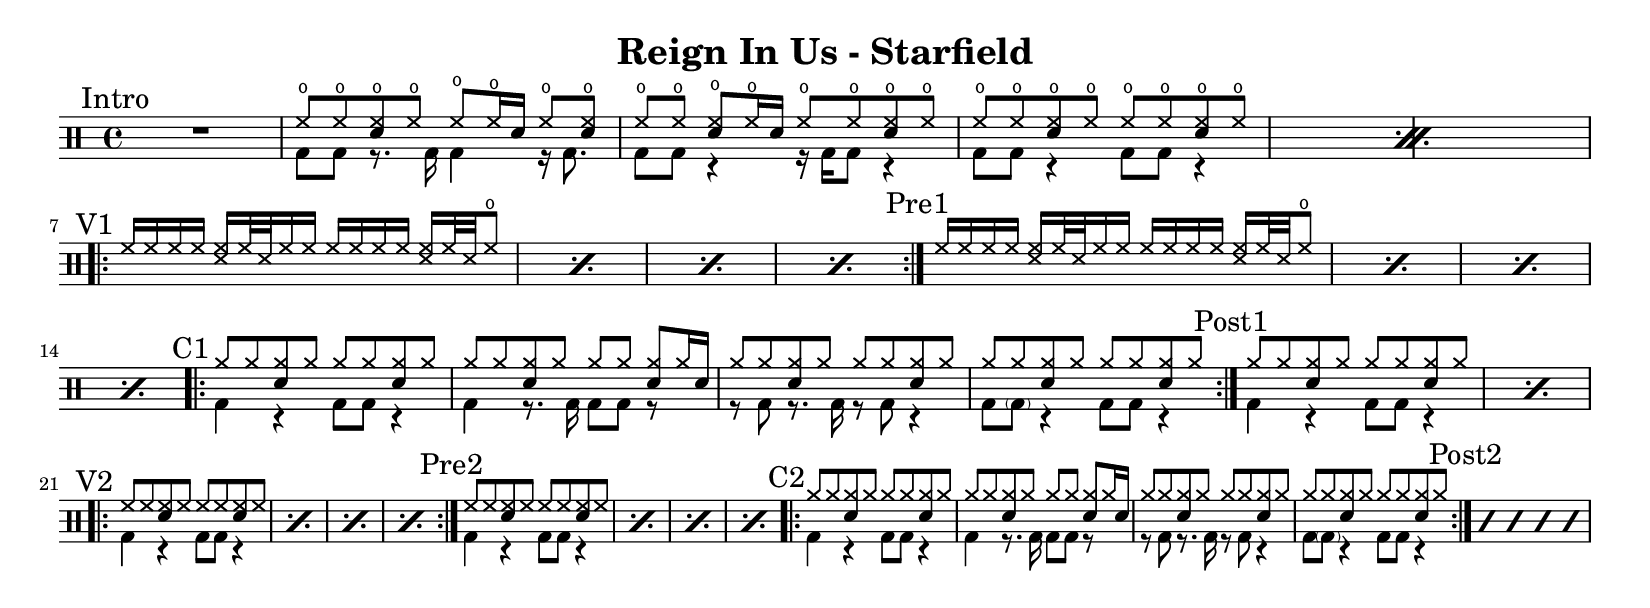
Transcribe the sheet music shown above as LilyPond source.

\version "2.14.2"

\include "english.ly"

\paper {
  paper-height = 8.5\in
  paper-width = 11\in
  indent = #0
}

% Commonly used voices

myDrumVoiceHiHatEigthsSnareTwoAndFour = \drummode {
  hh8 hh <hh sn> hh hh hh <hh sn> hh
}

myDrumVoiceRideEigthsSnareTwoAndFour = \drummode {
  cymr8 cymr <cymr sn> cymr cymr cymr <cymr sn> cymr
}

myDrumVoiceHiHatOpenEigthsSnareTwoAndFour = \drummode {
  hho8 hho <hho sn> hho hho hho <hho sn> hho
}

% Fills

pushSlash = {
  \override NoteHead #'style = #'slash
  \override Stem #'transparent = ##t
}

popSlash = {
  \revert NoteHead #'style
  \revert Stem #'transparent
}

myDrumVoiceFillOneCount = {
  \pushSlash d4 \popSlash
}

myDrumVoiceFillTwoCounts = {
  \pushSlash d4 d \popSlash
}

myDrumVoiceFillThreeCounts = {
  \pushSlash d4 d d \popSlash
}

myDrumVoiceFillFourCounts = {
  \pushSlash d4 d d d \popSlash
}


\header {
  title = \markup { "Reign In Us - Starfield" }
}

myVerseOnePattern = \drummode {
  <<
    {
      hh16 hh hh hh
      <hh ss>16 hh32 ss32 hh16 hh
      hh16 hh hh hh
      <hh ss>16 hh32 ss32 hho8
    } \\ {
    }
  >>
}

myChorusPattern = \drummode {
  <<
    {
      \myDrumVoiceRideEigthsSnareTwoAndFour
    } \\ {
      bd4 r4 bd8 bd8 r4
    }
  >>
  <<
    {
      cymr8 cymr <cymr sn> cymr cymr cymr <cymr sn> cymr16 sn16
    } \\ {
      bd4 r8. bd16 bd8 bd8 r8
    }
  >>
  <<
    {
      \myDrumVoiceRideEigthsSnareTwoAndFour
    } \\ {
      r8 bd8 r8. bd16 r8 bd8 r4
    }
  >>
  <<
    {
      \myDrumVoiceRideEigthsSnareTwoAndFour
    } \\ {
      bd8 <\parenthesize bd>8 r4 bd8 bd r4
    }
  >>
}

myChorusMovement = {
  \repeat volta 2
  \myChorusPattern
}

myVerseTwoPattern = \drummode {
  <<
    {
      \myDrumVoiceHiHatEigthsSnareTwoAndFour
    } \\ {
      bd4 r4 bd8 bd8 r4
    }
  >>
}

\score {
  <<
    \compressFullBarRests
    \new DrumStaff <<
      \new DrumVoice = "1" { s1 }
      \new DrumVoice = "2" { s1 }
      \drummode {
        \time 4/4
        
        \mark "Intro"
        R1
        <<
          {
            hho8 hho <hho sn> hho hho hho16 sn16 hho8 <hho sn>
          } \\ {
            bd8 bd r8. bd16 bd4 r16 bd8.
          }
        >>
        \repeat percent 2 {
          <<
            {
              hho8 hho <hho sn> hho16 sn16 hho8 hho <hho sn> hho
            } \\ {
              bd8 bd r4 r16 bd16 bd8 r4
            }
          >>
          <<
            {
              \myDrumVoiceHiHatOpenEigthsSnareTwoAndFour
            } \\ {
              bd8 bd r4 bd8 bd r4
            }
          >>
        }
        \break
        
        \mark "V1"
        \repeat volta 2
        \repeat percent 4
        \myVerseOnePattern
        
        \mark "Pre1"
        \repeat percent 4
        \myVerseOnePattern
        
        \mark "C1"
        \myChorusMovement
        
        \mark "Post1"
        \repeat percent 2
        <<
          {
            \myDrumVoiceRideEigthsSnareTwoAndFour
          } \\ {
            bd4 r4 bd8 bd8 r4
          }
        >>
        \break
        
        \mark "V2"
        \repeat volta 2
        \repeat percent 4
        \myVerseTwoPattern
        
        \mark "Pre2"
        \repeat percent 4
        \myVerseTwoPattern
        
        \mark "C2"
        \myChorusMovement
        
        \mark "Post2"
        \myDrumVoiceFillFourCounts
        %TODO: start here
      }
    >>
  >>
}